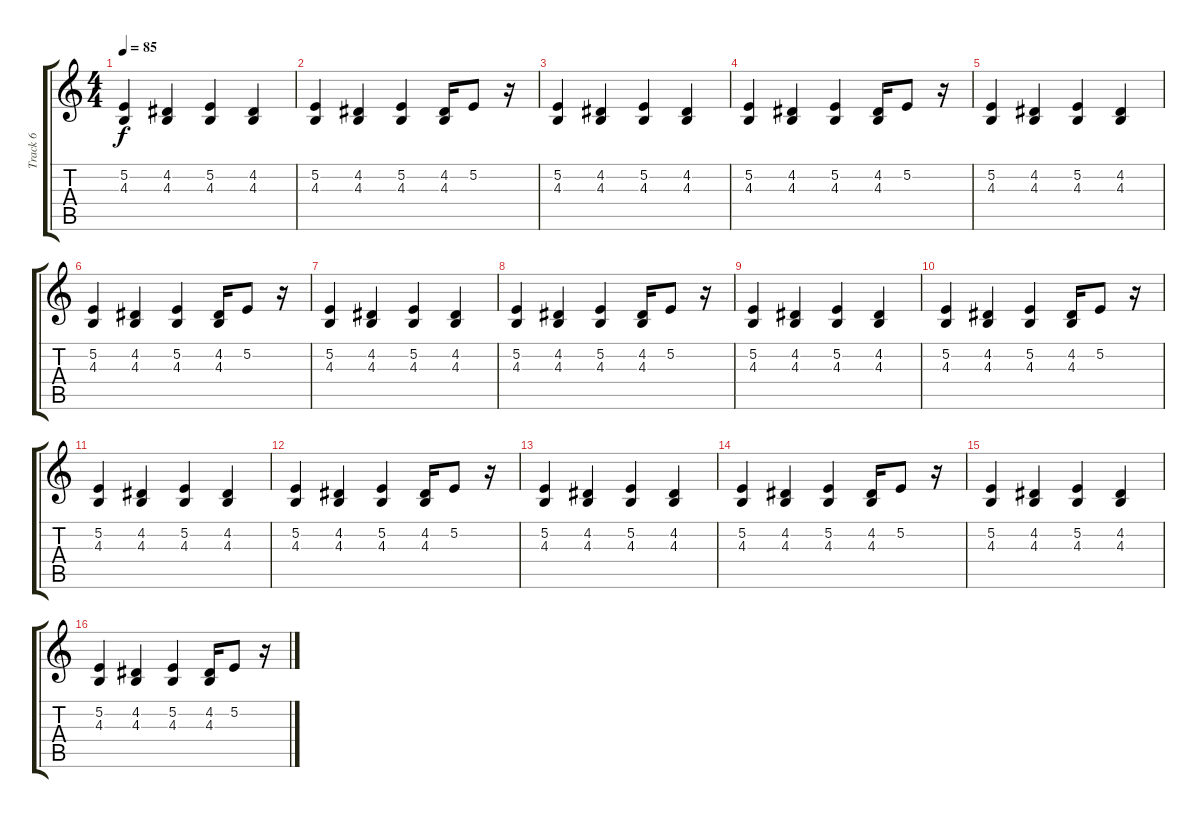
\track ("Track 6" "Track 6") {instrument acousticgrandpiano}
\staff {score tabs}
\tuning (E4 B3 G3 D3 A2 E2) {hide}
\ts (4 4)
\tempo 85
\clef g2
\ks c
(5.2 4.3).4{dy f} (4.2 4.3).4 (5.2 4.3).4 (4.2 4.3).4 |
(5.2 4.3).4 (4.2 4.3).4 (5.2 4.3).4 (4.2 4.3).16 5.2.8 r.16 |
(5.2 4.3).4 (4.2 4.3).4 (5.2 4.3).4 (4.2 4.3).4 |
(5.2 4.3).4 (4.2 4.3).4 (5.2 4.3).4 (4.2 4.3).16 5.2.8 r.16 |
(5.2 4.3).4 (4.2 4.3).4 (5.2 4.3).4 (4.2 4.3).4 |
(5.2 4.3).4 (4.2 4.3).4 (5.2 4.3).4 (4.2 4.3).16 5.2.8 r.16 |
(5.2 4.3).4 (4.2 4.3).4 (5.2 4.3).4 (4.2 4.3).4 |
(5.2 4.3).4 (4.2 4.3).4 (5.2 4.3).4 (4.2 4.3).16 5.2.8 r.16 |
(5.2 4.3).4 (4.2 4.3).4 (5.2 4.3).4 (4.2 4.3).4 |
(5.2 4.3).4 (4.2 4.3).4 (5.2 4.3).4 (4.2 4.3).16 5.2.8 r.16 |
(5.2 4.3).4 (4.2 4.3).4 (5.2 4.3).4 (4.2 4.3).4 |
(5.2 4.3).4 (4.2 4.3).4 (5.2 4.3).4 (4.2 4.3).16 5.2.8 r.16 |
(5.2 4.3).4 (4.2 4.3).4 (5.2 4.3).4 (4.2 4.3).4 |
(5.2 4.3).4 (4.2 4.3).4 (5.2 4.3).4 (4.2 4.3).16 5.2.8 r.16 |
(5.2 4.3).4 (4.2 4.3).4 (5.2 4.3).4 (4.2 4.3).4 |
(5.2 4.3).4 (4.2 4.3).4 (5.2 4.3).4 (4.2 4.3).16 5.2.8 r.16
